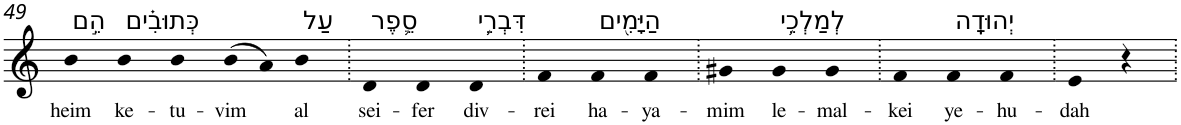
**kern	**text
*part1	*part1
*staff1	*staff1
*I"Piano	*
*I'Pno	*
!!LO:PB:g=z
*clefG2	*
*k[]	*
=49	=49
!LO:TX:a:t=הֵ֣ם	!
!	!LO:LY:b
4b	heim
!LO:TX:a:t=כְּתוּבִ֗ים	!
!	!LO:LY:b
4b	ke-
!	!LO:LY:b
4b	-tu-
!	!LO:LY:b
(>8b	-vim
8a)	.
!LO:TX:a:t=עַל	!
!	!LO:LY:b
4b	al
=50.	=50.
!LO:TX:a:t=סֵ֛פֶר	!
!	!LO:LY:b
4d	sei-
!	!LO:LY:b
4d	-fer
!LO:TX:a:t=דִּבְרֵ֥י	!
!	!LO:LY:b
4d	div-
=51.	=51.
!	!LO:LY:b
4f	-rei
!LO:TX:a:t=הַיָּמִ֖ים	!
!	!LO:LY:b
4f	ha-
!	!LO:LY:b
4f	-ya-
=52.	=52.
!	!LO:LY:b
4g#X	-mim
!LO:TX:a:t=לְמַלְכֵ֥י	!
!	!LO:LY:b
4g#	le-
!	!LO:LY:b
4g#	-mal-
=53.	=53.
!	!LO:LY:b
4f	-kei
!LO:TX:a:t=יְהוּדָֽה	!
!	!LO:LY:b
4f	ye-
!	!LO:LY:b
4f	-hu-
=54.	=54.
!	!LO:LY:b
4e	-dah
4r	.
=.	=.
*-	*-
